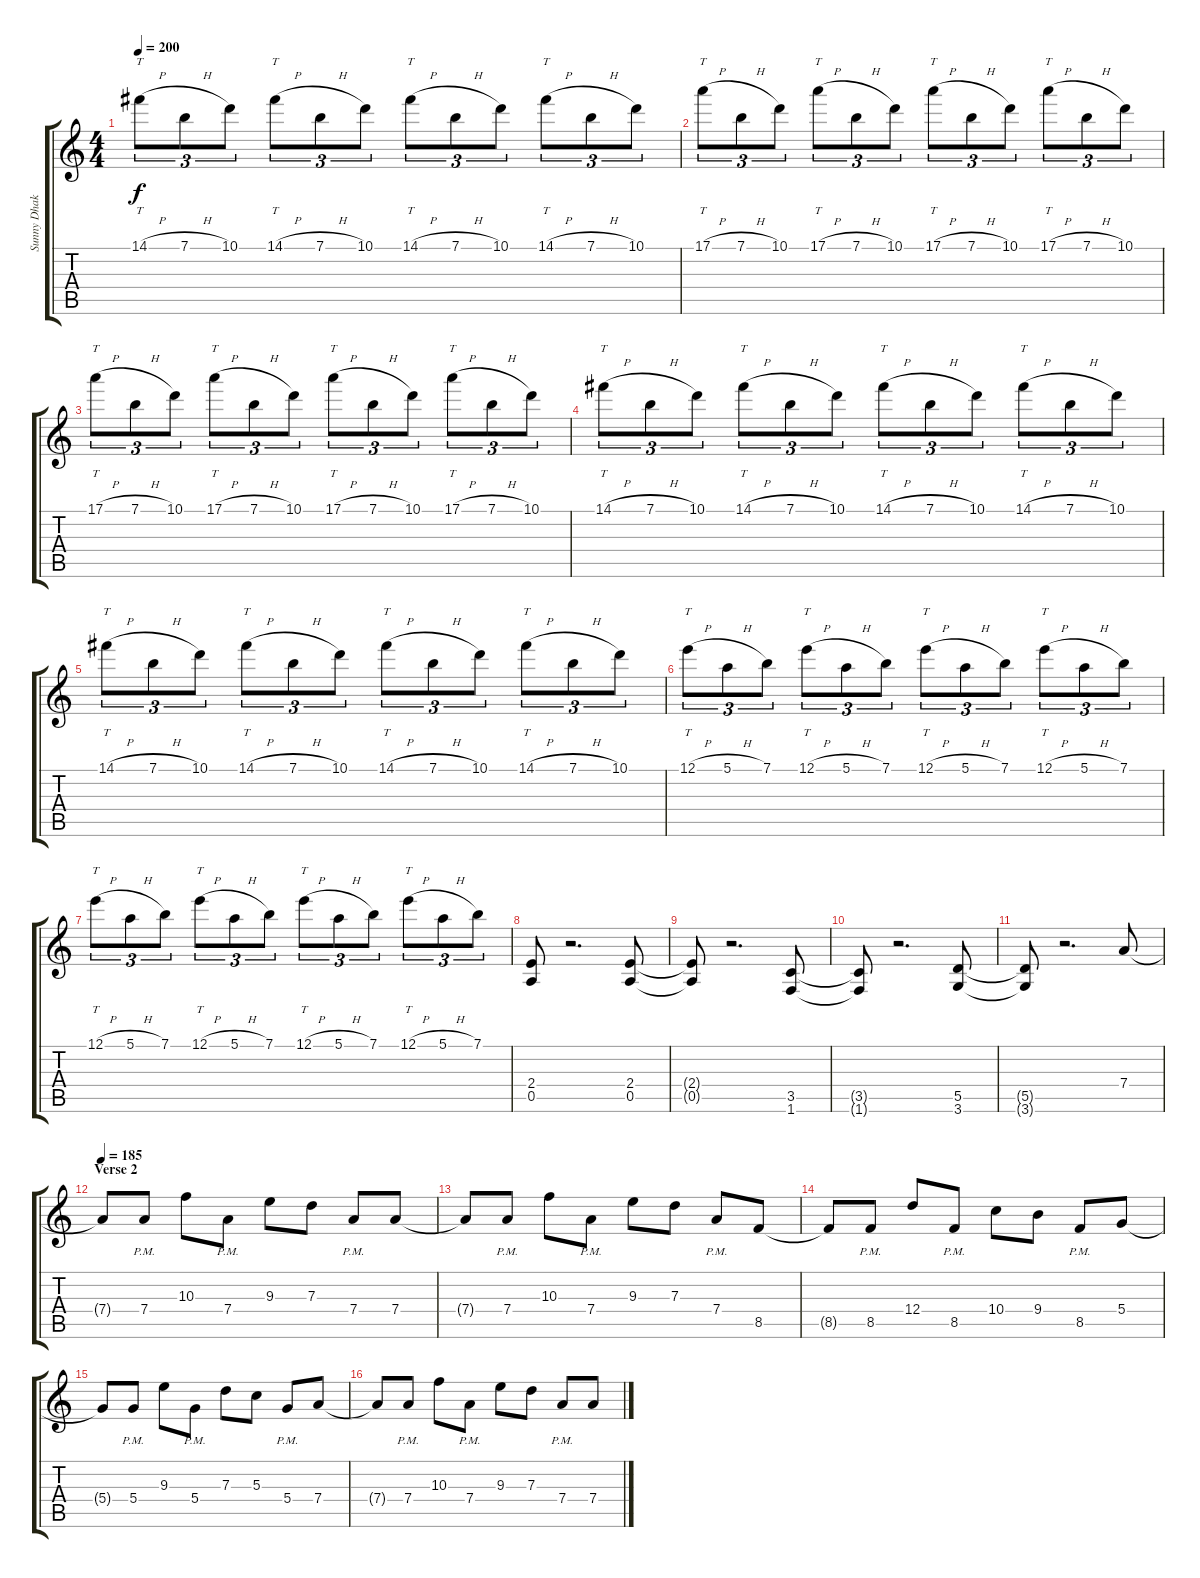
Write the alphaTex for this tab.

\track ("Sunny Dhak" "Sunny Dhak") {instrument distortionguitar}
\staff {score tabs}
\tuning (E4 B3 G3 D3 A2 E2) {hide}
\ts (4 4)
\tempo 200
\clef g2
\ks c
14.1{h}.8{tt tu (3 2) dy f} 7.1{h}.8{tu (3 2)} 10.1.8{tu (3 2)} 14.1{h}.8{tt tu (3 2)} 7.1{h}.8{tu (3 2)} 10.1.8{tu (3 2)} 14.1{h}.8{tt tu (3 2)} 7.1{h}.8{tu (3 2)} 10.1.8{tu (3 2)} 14.1{h}.8{tt tu (3 2)} 7.1{h}.8{tu (3 2)} 10.1.8{tu (3 2)} |
17.1{h}.8{tt tu (3 2)} 7.1{h}.8{tu (3 2)} 10.1.8{tu (3 2)} 17.1{h}.8{tt tu (3 2)} 7.1{h}.8{tu (3 2)} 10.1.8{tu (3 2)} 17.1{h}.8{tt tu (3 2)} 7.1{h}.8{tu (3 2)} 10.1.8{tu (3 2)} 17.1{h}.8{tt tu (3 2)} 7.1{h}.8{tu (3 2)} 10.1.8{tu (3 2)} |
17.1{h}.8{tt tu (3 2)} 7.1{h}.8{tu (3 2)} 10.1.8{tu (3 2)} 17.1{h}.8{tt tu (3 2)} 7.1{h}.8{tu (3 2)} 10.1.8{tu (3 2)} 17.1{h}.8{tt tu (3 2)} 7.1{h}.8{tu (3 2)} 10.1.8{tu (3 2)} 17.1{h}.8{tt tu (3 2)} 7.1{h}.8{tu (3 2)} 10.1.8{tu (3 2)} |
14.1{h}.8{tt tu (3 2)} 7.1{h}.8{tu (3 2)} 10.1.8{tu (3 2)} 14.1{h}.8{tt tu (3 2)} 7.1{h}.8{tu (3 2)} 10.1.8{tu (3 2)} 14.1{h}.8{tt tu (3 2)} 7.1{h}.8{tu (3 2)} 10.1.8{tu (3 2)} 14.1{h}.8{tt tu (3 2)} 7.1{h}.8{tu (3 2)} 10.1.8{tu (3 2)} |
14.1{h}.8{tt tu (3 2)} 7.1{h}.8{tu (3 2)} 10.1.8{tu (3 2)} 14.1{h}.8{tt tu (3 2)} 7.1{h}.8{tu (3 2)} 10.1.8{tu (3 2)} 14.1{h}.8{tt tu (3 2)} 7.1{h}.8{tu (3 2)} 10.1.8{tu (3 2)} 14.1{h}.8{tt tu (3 2)} 7.1{h}.8{tu (3 2)} 10.1.8{tu (3 2)} |
12.1{h}.8{tt tu (3 2)} 5.1{h}.8{tu (3 2)} 7.1.8{tu (3 2)} 12.1{h}.8{tt tu (3 2)} 5.1{h}.8{tu (3 2)} 7.1.8{tu (3 2)} 12.1{h}.8{tt tu (3 2)} 5.1{h}.8{tu (3 2)} 7.1.8{tu (3 2)} 12.1{h}.8{tt tu (3 2)} 5.1{h}.8{tu (3 2)} 7.1.8{tu (3 2)} |
12.1{h}.8{tt tu (3 2)} 5.1{h}.8{tu (3 2)} 7.1.8{tu (3 2)} 12.1{h}.8{tt tu (3 2)} 5.1{h}.8{tu (3 2)} 7.1.8{tu (3 2)} 12.1{h}.8{tt tu (3 2)} 5.1{h}.8{tu (3 2)} 7.1.8{tu (3 2)} 12.1{h}.8{tt tu (3 2)} 5.1{h}.8{tu (3 2)} 7.1.8{tu (3 2)} |
(2.4 0.5).8 r.2{d} (2.4 0.5).8 |
(2.4{t} 0.5{t}).8 r.2{d} (3.5 1.6).8 |
(3.5{t} 1.6{t}).8 r.2{d} (5.5 3.6).8 |
(5.5{t} 3.6{t}).8 r.2{d} 7.4.8 |
\section ("" "Verse 2")
\tempo 185
7.4{t}.8 7.4{pm}.8 10.3.8 7.4{pm}.8 9.3.8 7.3.8 7.4{pm}.8 7.4.8 |
7.4{t}.8 7.4{pm}.8 10.3.8 7.4{pm}.8 9.3.8 7.3.8 7.4{pm}.8 8.5.8 |
8.5{t}.8 8.5{pm}.8 12.4.8 8.5{pm}.8 10.4.8 9.4.8 8.5{pm}.8 5.4.8 |
5.4{t}.8 5.4{pm}.8 9.3.8 5.4{pm}.8 7.3.8 5.3.8 5.4{pm}.8 7.4.8 |
7.4{t}.8 7.4{pm}.8 10.3.8 7.4{pm}.8 9.3.8 7.3.8 7.4{pm}.8 7.4.8
